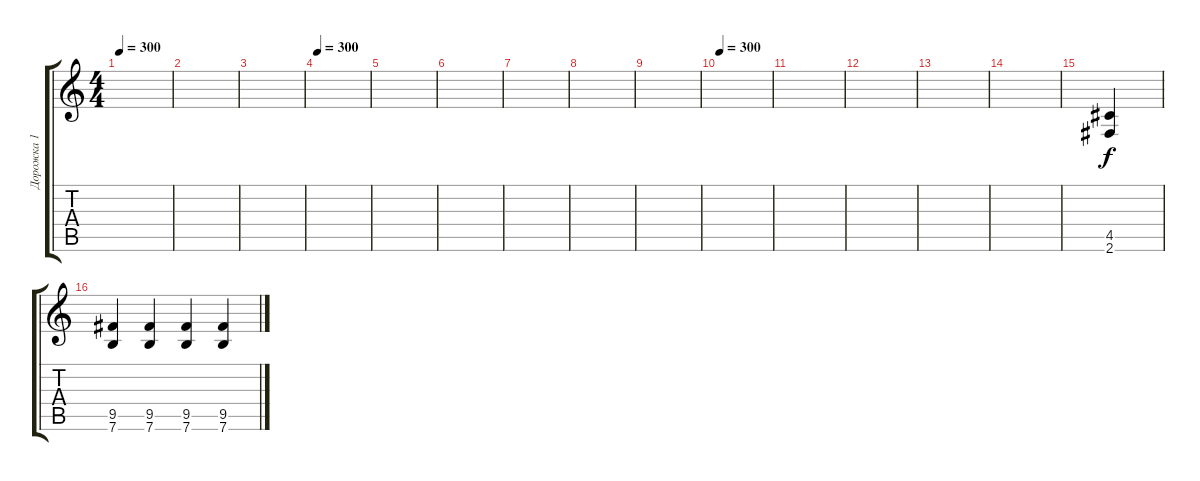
\track ("Дорожка 1" "Дорожка 1") {instrument overdrivenguitar}
\staff {score tabs}
\tuning (E4 B3 G3 D3 A2 E2) {hide}
\ts (4 4)
\tempo 300
\clef g2
\ks c
|
|
|
\tempo 300
|
|
|
|
|
|
\tempo 300
|
|
|
|
|
(4.5 2.6).4 |
(9.5 7.6).4 (9.5 7.6).4 (9.5 7.6).4 (9.5 7.6).4
